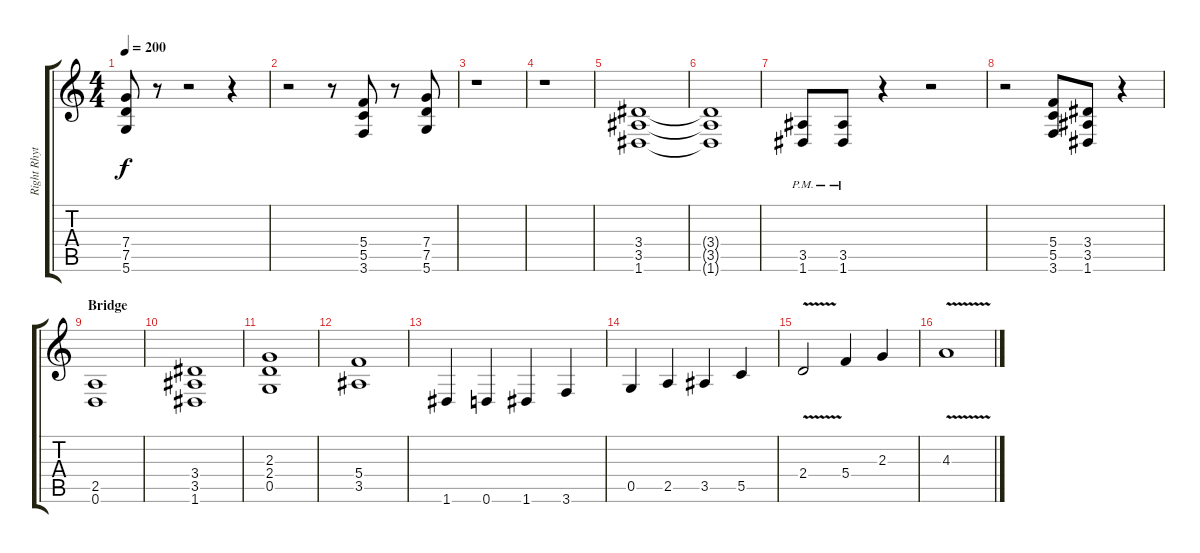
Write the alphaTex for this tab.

\track ("Right Rhythm Gtr" "Right Rhyt") {instrument distortionguitar}
\staff {score tabs}
\tuning (D4 A3 F3 C3 G2 D2) {hide}
\ts (4 4)
\tempo 200
\clef g2
\ks c
(7.4 7.5 5.6).8{dy f} r.8 r.2 r.4 |
r.2 r.8 (5.4 5.5 3.6).8 r.8 (7.4 7.5 5.6).8 |
r.1 |
r.1 |
(3.4 3.5 1.6).1 |
(3.4{t} 3.5{t} 1.6{t}).1 |
(3.5{pm} 1.6{pm}).8 (3.5{pm} 1.6{pm}).8 r.4 r.2 |
r.2 (5.4 5.5 3.6).8 (3.4 3.5 1.6).8 r.4 |
\section ("" "Bridge")
(2.5 0.6).1 |
(3.4 3.5 1.6).1 |
(2.3 2.4 0.5).1 |
(5.4 3.5).1 |
1.6.4 0.6.4 1.6.4 3.6.4 |
0.5.4 2.5.4 3.5.4 5.5.4 |
2.4{v}.2 5.4.4 2.3.4 |
4.3{v}.1
